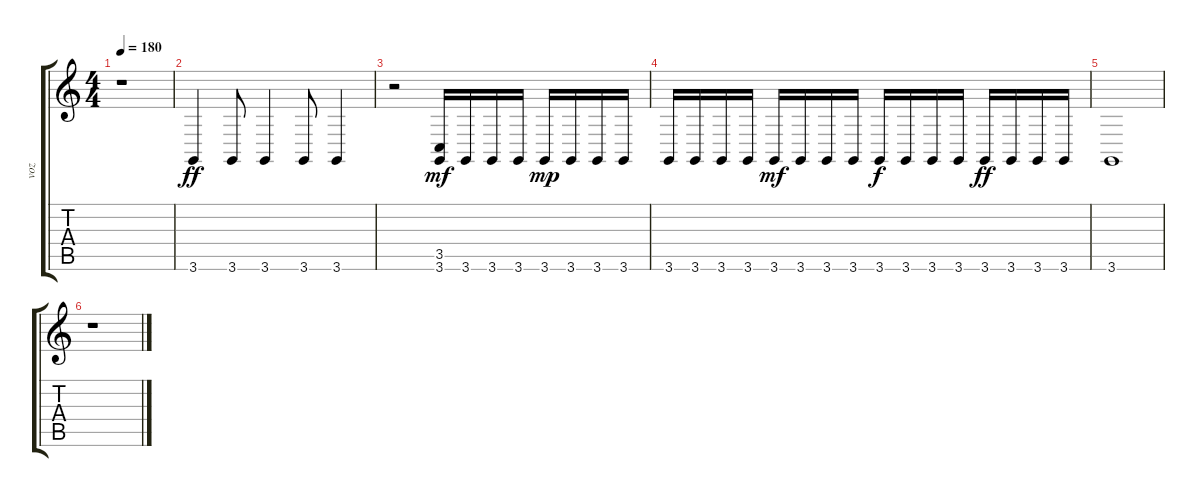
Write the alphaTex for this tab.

\track ("voz" "voz") {instrument lead2sawtooth}
\staff {score tabs}
\tuning (E4 B3 G3 D3 A2 E2) {hide}
\ts (4 4)
\tempo 180
\clef g2
\ks c
r.1{dy f} |
3.6.4{dy ff volume 12 instrument timpani} 3.6.8 3.6.4 3.6.8 3.6.4 |
r.2 (3.5 3.6).16{dy mf} 3.6.16 3.6.16 3.6.16 3.6.16{dy mp} 3.6.16 3.6.16 3.6.16 |
3.6.16 3.6.16 3.6.16 3.6.16 3.6.16{dy mf} 3.6.16 3.6.16 3.6.16 3.6.16{dy f} 3.6.16 3.6.16 3.6.16 3.6.16{dy ff} 3.6.16 3.6.16 3.6.16 |
3.6.1 |
r.1
